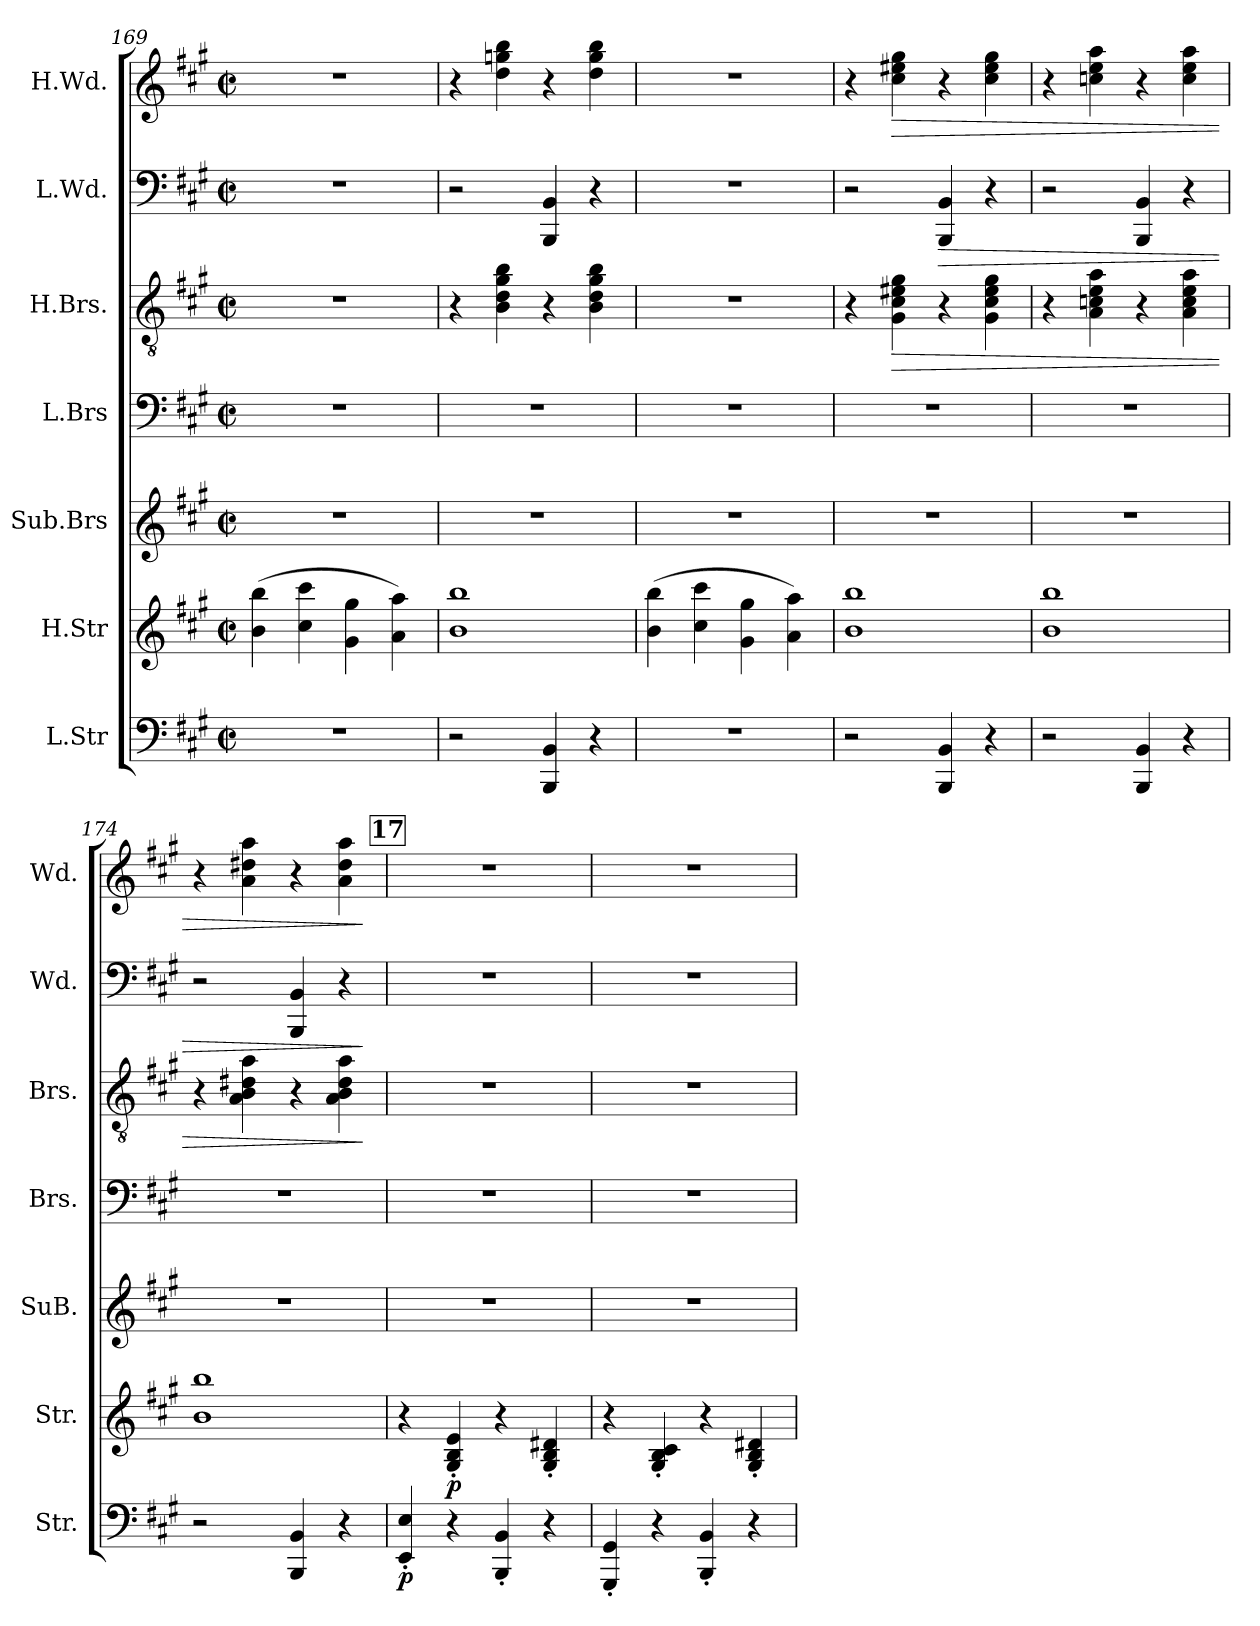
**kern	**dynam	**kern	**dynam	**kern	**kern	**kern	**dynam	**kern	**dynam	**kern	**dynam
*part7	*part7	*part6	*part6	*part5	*part4	*part3	*part3	*part2	*part2	*part1	*part1
*staff7	*staff7	*staff6	*staff6	*staff5	*staff4	*staff3	*staff3	*staff2	*staff2	*staff1	*staff1
*I"L.Str	*	*I"H.Str	*	*I"Sub.Brs	*I"L.Brs	*I"H.Brs.	*	*I"L.Wd.	*	*I"H.Wd.	*
*I'Str.	*	*I'Str.	*	*I'SuB.	*I'Brs.	*I'Brs.	*	*I'Wd.	*	*I'Wd.	*
!!LO:PB:g=z
*clefF4	*	*clefG2	*	*clefG2	*clefF4	*clefGv2	*	*clefF4	*	*clefG2	*
*k[f#c#g#]	*	*k[f#c#g#]	*	*k[f#c#g#]	*k[f#c#g#]	*k[f#c#g#]	*	*k[f#c#g#]	*	*k[f#c#g#]	*
*M2/2	*	*M2/2	*	*M2/2	*M2/2	*M2/2	*	*M2/2	*	*M2/2	*
*met(c|)	*	*met(c|)	*	*met(c|)	*met(c|)	*met(c|)	*	*met(c|)	*	*met(c|)	*
=169	=169	=169	=169	=169	=169	=169	=169	=169	=169	=169	=169
1r	.	(4b\ 4bb\	.	1r	1r	1r	.	1r	.	1r	.
.	.	4cc#\ 4ccc#\	.	.	.	.	.	.	.	.	.
.	.	4g#\ 4gg#\	.	.	.	.	.	.	.	.	.
.	.	4a\ 4aa\)	.	.	.	.	.	.	.	.	.
=170	=170	=170	=170	=170	=170	=170	=170	=170	=170	=170	=170
2r	.	1b 1bb	.	1r	1r	4r	.	2r	.	4r	.
.	.	.	.	.	.	4B\ 4d\ 4g#\ 4b\	.	.	.	4dd\ 4ggn\ 4bb\	.
4BBB/ 4BB/	.	.	.	.	.	4r	.	4BBB/ 4BB/	.	4r	.
4r	.	.	.	.	.	4B\ 4d\ 4g#\ 4b\	.	4r	.	4dd\ 4gg\ 4bb\	.
=171	=171	=171	=171	=171	=171	=171	=171	=171	=171	=171	=171
1r	.	(4b\ 4bb\	.	1r	1r	1r	.	1r	.	1r	.
.	.	4cc#\ 4ccc#\	.	.	.	.	.	.	.	.	.
.	.	4g#\ 4gg#\	.	.	.	.	.	.	.	.	.
.	.	4a\ 4aa\)	.	.	.	.	.	.	.	.	.
=172	=172	=172	=172	=172	=172	=172	=172	=172	=172	=172	=172
2r	.	1b 1bb	.	1r	1r	4r	.	2r	.	4r	.
!	!	!	!	!	!	!	!LO:HP:b	!	!	!	!LO:HP:b
.	.	.	.	.	.	4G#\ 4c#\ 4e#X\ 4g#\	>	.	.	4cc#\ 4ee#X\ 4gg#\	>
!	!	!	!	!	!	!	!	!	!LO:HP:b	!	!
4BBB/ 4BB/	.	.	.	.	.	4r	.	4BBB/ 4BB/	>	4r	.
4r	.	.	.	.	.	4G#\ 4c#\ 4e#\ 4g#\	.	4r	.	4cc#\ 4ee#\ 4gg#\	.
=173	=173	=173	=173	=173	=173	=173	=173	=173	=173	=173	=173
2r	.	1b 1bb	.	1r	1r	4r	.	2r	.	4r	.
.	.	.	.	.	.	4A\ 4cn\ 4e\ 4a\	.	.	.	4ccn\ 4ee\ 4aa\	.
4BBB/ 4BB/	.	.	.	.	.	4r	.	4BBB/ 4BB/	.	4r	.
4r	.	.	.	.	.	4A\ 4c\ 4e\ 4a\	.	4r	.	4cc\ 4ee\ 4aa\	.
=174	=174	=174	=174	=174	=174	=174	=174	=174	=174	=174	=174
2r	.	1b 1bb	.	1r	1r	4r	.	2r	.	4r	.
.	.	.	.	.	.	4A\ 4B\ 4d#X\ 4a\	.	.	.	4a\ 4dd#X\ 4aa\	.
4BBB/ 4BB/	.	.	.	.	.	4r	.	4BBB/ 4BB/	.	4r	.
4r	.	.	.	.	.	4A\ 4B\ 4d#\ 4a\	.	4r	.	4a\ 4dd#\ 4aa\	.
.	.	.	.	.	.	.	]	.	]	.	]
!!LO:REH:place=s1:a:B:fs=14:t=17
=175	=175	=175	=175	=175	=175	=175	=175	=175	=175	=175	=175
!	!LO:DY:b	!	!	!	!	!	!	!	!	!	!
4EE/' 4E/'	p	4r	.	1r	1r	1r	.	1r	.	1r	.
!	!	!	!LO:DY:b	!	!	!	!	!	!	!	!
4r	.	4G#/' 4B/' 4e/'	p	.	.	.	.	.	.	.	.
4BBB/' 4BB/'	.	4r	.	.	.	.	.	.	.	.	.
4r	.	4G#/' 4B/' 4d#X/'	.	.	.	.	.	.	.	.	.
!!LO:LB:g=z
=176	=176	=176	=176	=176	=176	=176	=176	=176	=176	=176	=176
4GGG#/' 4GG#/'	.	4r	.	1r	1r	1r	.	1r	.	1r	.
4r	.	4G#/' 4B/' 4c#/'	.	.	.	.	.	.	.	.	.
4BBB/' 4BB/'	.	4r	.	.	.	.	.	.	.	.	.
4r	.	4G#/' 4B/' 4d#X/'	.	.	.	.	.	.	.	.	.
=	=	=	=	=	=	=	=	=	=	=	=
*-	*-	*-	*-	*-	*-	*-	*-	*-	*-	*-	*-
